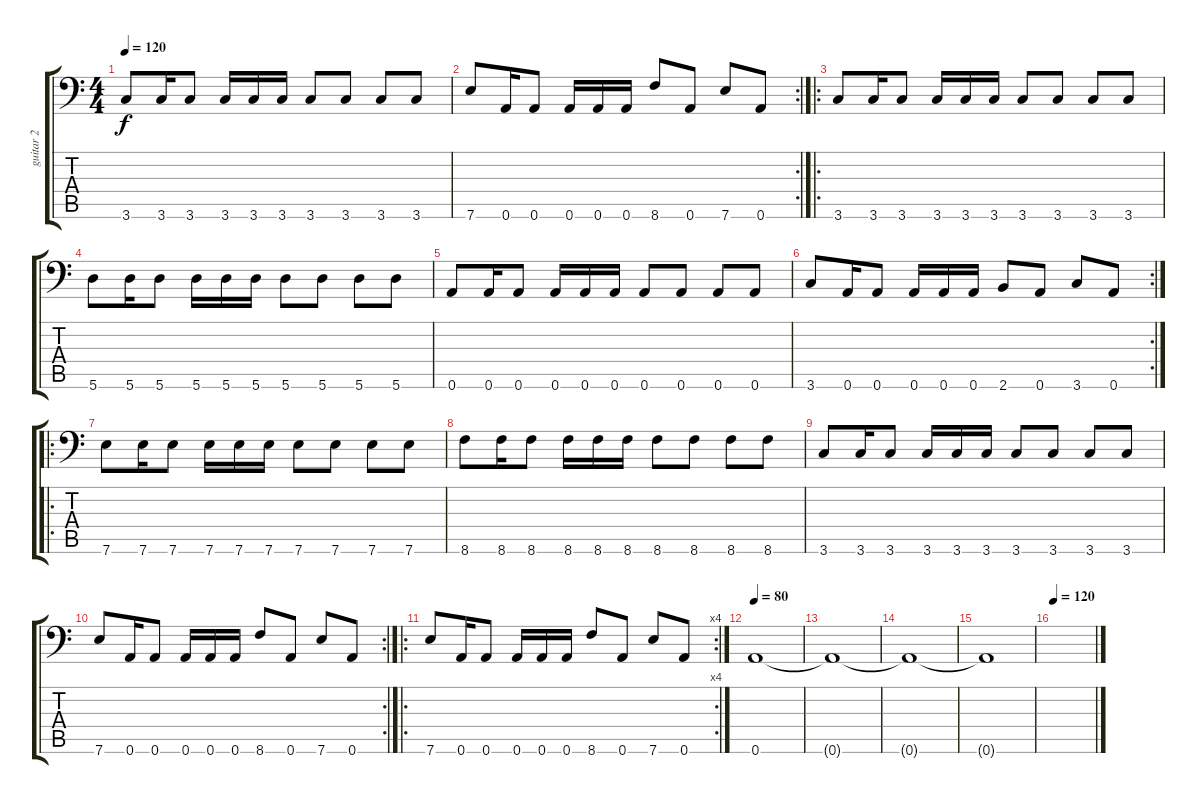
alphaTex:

\track ("guitar 2" "guitar 2") {instrument distortionguitar}
\staff {score tabs}
\tuning (B3 Gb3 D3 A2 E2 A1) {hide}
\ts (4 4)
\tempo 120
\clef f4
\ks c
3.6.8{dy f} 3.6.16 3.6.8 3.6.16 3.6.16 3.6.16 3.6.8 3.6.8 3.6.8 3.6.8 |
\rc 2
7.6.8 0.6.16 0.6.8 0.6.16 0.6.16 0.6.16 8.6.8 0.6.8 7.6.8 0.6.8 |
\ro
3.6.8 3.6.16 3.6.8 3.6.16 3.6.16 3.6.16 3.6.8 3.6.8 3.6.8 3.6.8 |
5.6.8 5.6.16 5.6.8 5.6.16 5.6.16 5.6.16 5.6.8 5.6.8 5.6.8 5.6.8 |
0.6.8 0.6.16 0.6.8 0.6.16 0.6.16 0.6.16 0.6.8 0.6.8 0.6.8 0.6.8 |
\rc 2
3.6.8 0.6.16 0.6.8 0.6.16 0.6.16 0.6.16 2.6.8 0.6.8 3.6.8 0.6.8 |
\ro
7.6.8 7.6.16 7.6.8 7.6.16 7.6.16 7.6.16 7.6.8 7.6.8 7.6.8 7.6.8 |
8.6.8 8.6.16 8.6.8 8.6.16 8.6.16 8.6.16 8.6.8 8.6.8 8.6.8 8.6.8 |
3.6.8 3.6.16 3.6.8 3.6.16 3.6.16 3.6.16 3.6.8 3.6.8 3.6.8 3.6.8 |
\rc 2
7.6.8 0.6.16 0.6.8 0.6.16 0.6.16 0.6.16 8.6.8 0.6.8 7.6.8 0.6.8 |
\ro
\rc 4
7.6.8 0.6.16 0.6.8 0.6.16 0.6.16 0.6.16 8.6.8 0.6.8 7.6.8 0.6.8 |
\tempo 80
0.6.1 |
0.6{t}.1 |
0.6{t}.1 |
0.6{t}.1{volume 0 instrument distortionguitar} |
\tempo 120
